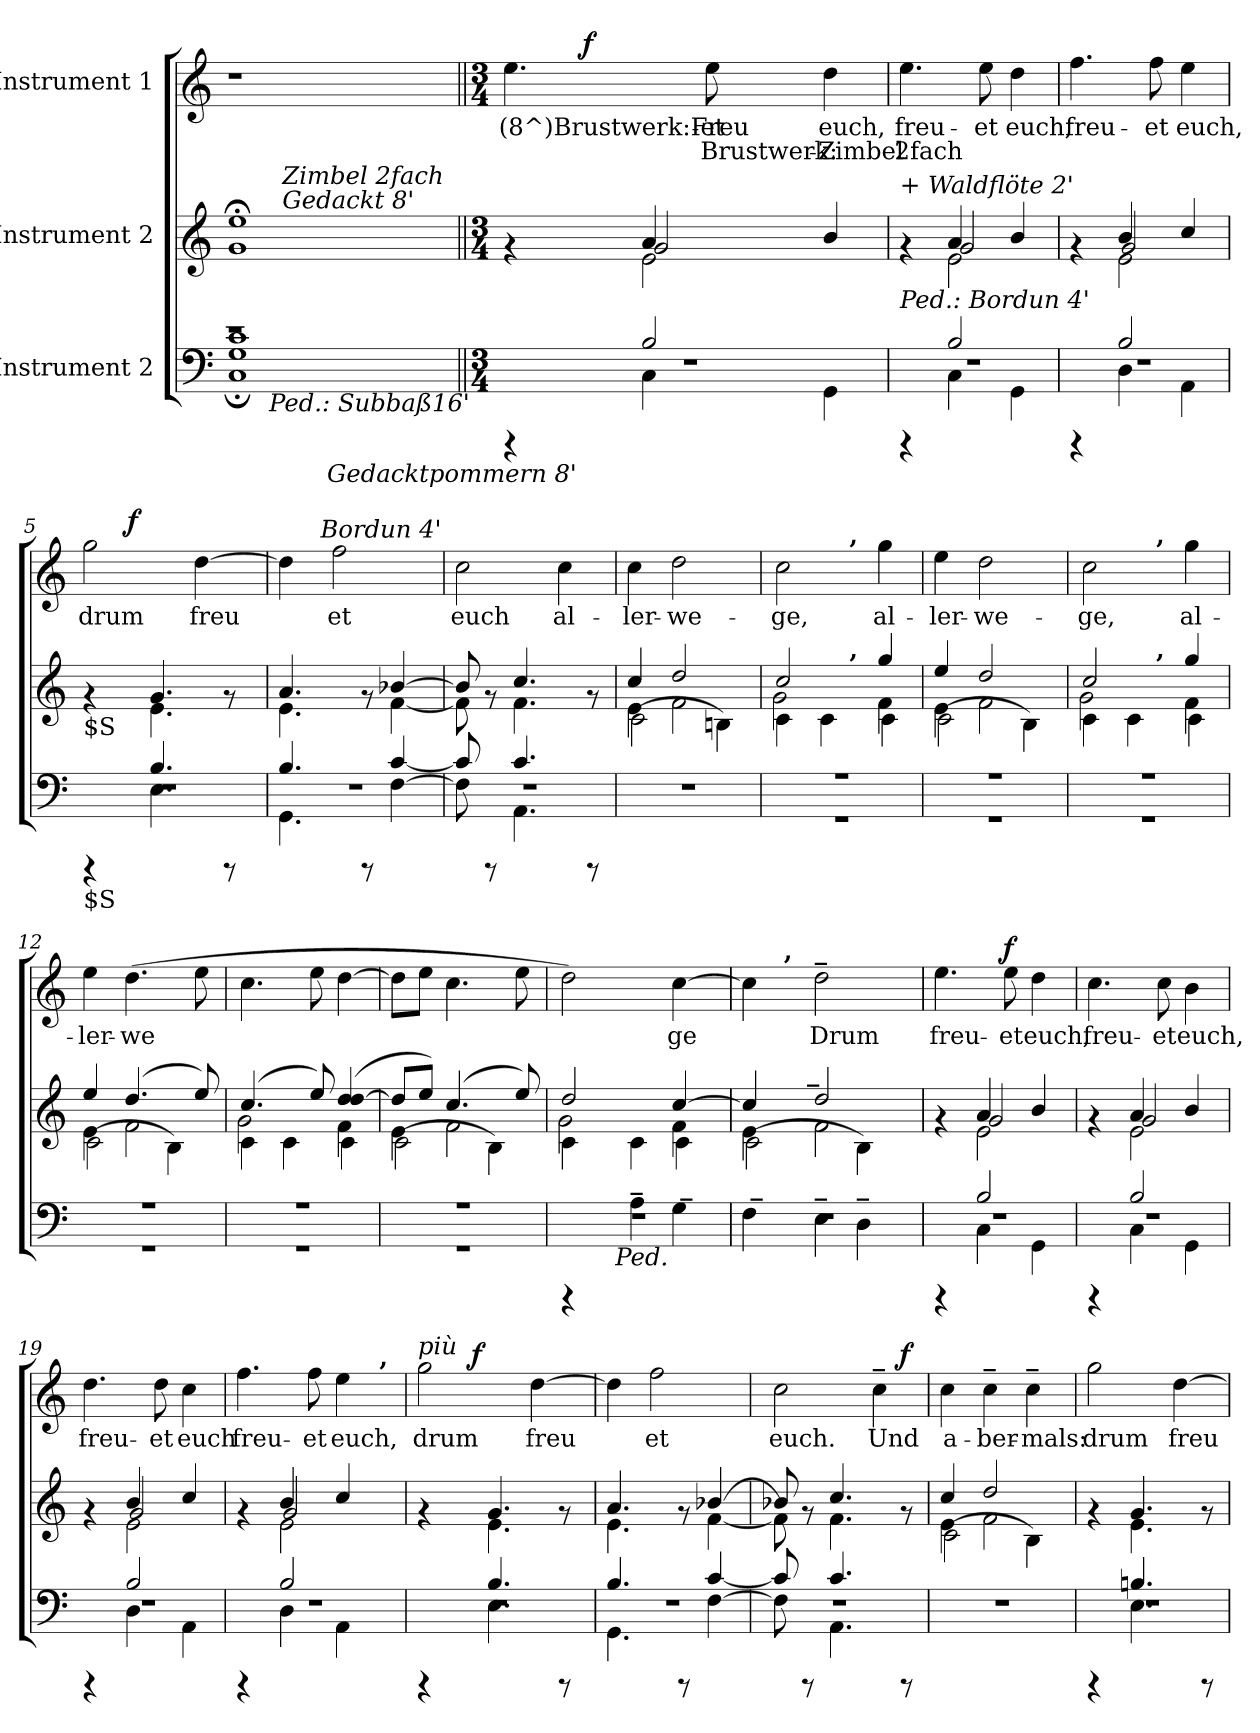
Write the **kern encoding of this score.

**kern	**kern	**kern	**text	**text	**dynam
*part3	*part2	*part1	*part1	*part1	*part1
*staff3	*staff2	*staff1	*staff1	*staff1	*staff1
*I"Instrument 2	*I"Instrument 2	*I"Instrument 1	*	*	*
!!LO:PB:g=z
*stria5	*stria5	*stria5	*	*	*
*clefF4	*clefG2	*clefG2	*	*	*
*k[]	*k[]	*k[]	*	*	*
*C:	*C:	*C:	*	*	*
=1	=1	=1	=1	=1	=1
*^	*^	*	*	*	*
*	*^	*	*	*	*	*	*
*	*	*^	*	*	*	*	*	*
1r	1c;< 1G;< 1C;<	8.ryy	4..ryy	1g;< 1ee;<	8..ryy	1r	.	.	.
!	!	!LO:TX:b:i:t=Ped.&colon; Subbaß16'	!	!	!	!	!	!	!
.	.	2ryy	.	.	.	.	.	.	.
!	!	!	!	!	!LO:TX:a:i:t=Gedackt 8'	!	!	!	!
!	!	!	!	!	!LO:TX:a:i:t=Zimbel 2fach	!	!	!	!
.	.	.	.	.	2ryy	.	.	.	.
!	!	!	!LO:TX:b:i:t=Gedacktpommern 8'	!	!	!	!	!	!
.	.	.	2ryy	.	.	.	.	.	.
.	.	4ryy	.	.	.	.	.	.	.
.	.	.	.	.	4ryy	.	.	.	.
.	.	16ryy	16ryy	.	.	.	.	.	.
.	.	.	.	.	32ryy	.	.	.	.
*v	*v	*v	*v	*	*	*	*	*	*
*	*v	*v	*	*	*	*
=2||	=2||	=2||	=2||	=2||	=2||
*M3/4	*M3/4	*M3/4	*	*	*
*	*	*MM72	*	*	*
*^	*^	*	*	*	*
*	*^	*	*^	*	*	*	*
*	*	*^	*	*	*	*	*	*	*
!	!	!	!	!	!	!	!LO:TX:a:t=(72)[ZeitmaßI]	!	!	!
!	!	!	!	!	!	!	!	!LO:LY:b:rj	!LO:LY:b:rj	!
*	*	*v	*v	*	*	*	*^	*	*	*
2.r	4rCCC	4ryy	4rf	4ryy	4ryy	4.ee\	8ryy	(8^)Brustwerk:Freu-	-	.
.	.	.	.	.	.	.	64ryy	.	.	.
!	!	!	!	!	!	!	!	!	!	!LO:DY:a
.	.	.	.	.	.	.	2ryy	.	.	f
.	2B/	4C\	4a/	2e\	2g/	.	.	.	.	.
!	!	!	!	!	!	!	!	!LO:LY:b:rj	!LO:LY:b:rj	!
.	.	.	.	.	.	8ee\	.	et	Brustwerk:-	.
!	!	!	!	!	!	!	!	!LO:LY:b:rj	!LO:LY:b:rj	!
.	.	4GG\	4b/	.	.	4dd\	.	-euch,	Zimbel	.
.	.	.	.	.	.	.	16..ryy	.	.	.
=3	=3	=3	=3	=3	=3	=3	=3	=3	=3	=3
!	!	!	!LO:TX:a:i:t=+ Waldflöte 2'	!	!	!	!	!	!	!
!	!	!	!LO:TX:b:i:t=Ped.&colon; Bordun 4'	!	!	!	!	!	!	!
!	!	!	!	!	!	!	!	!LO:LY:b:rj	!LO:LY:b:rj	!
*	*	*	*	*	*	*v	*v	*	*	*
2.r	4rCCC	4ryy	4rf	4ryy	4ryy	4.ee\	freu-	-2fach	.
.	2B/	4C\	4a/	2e\	2g/	.	.	.	.
!	!	!	!	!	!	!	!LO:LY:b:rj	!LO:LY:b:rj	!
.	.	.	.	.	.	8ee\	et	.	.
!	!	!	!	!	!	!	!LO:LY:b:rj	!LO:LY:b:rj	!
.	.	4GG\	4b/	.	.	4dd\	euch,	.	.
=4	=4	=4	=4	=4	=4	=4	=4	=4	=4
!	!	!	!	!	!	!	!LO:LY:b:rj	!	!
2.r	4rCCC	4ryy	4rf	4ryy	4ryy	4.ff\	freu-	.	.
.	2B/	4D\	4b/	2e\	2g/	.	.	.	.
!	!	!	!	!	!	!	!LO:LY:b:rj	!	!
.	.	.	.	.	.	8ff\	-et	.	.
!	!	!	!	!	!	!	!LO:LY:b:rj	!	!
.	.	4AA\	4cc/	.	.	4ee\	euch,	.	.
*	*	*	*	*v	*v	*	*	*	*
=5	=5	=5	=5	=5	=5	=5	=5	=5
!	!	!	!	!	!LO:TX:b:t=$S	!	!	!
!	!	!	!LO:TX:b:t=$S	!	!	!	!	!
!LO:TX:b:t=$S	!	!	!	!	!	!	!	!
!	!	!	!	!	!	!LO:LY:b:rj	!	!
*	*	*	*	*	*^	*	*	*
2.r	4rCCC	4ryy	4rf	4ryy	2gg\	8ryy	drum	.	.
.	.	.	.	.	.	32.ryy	.	.	.
!	!	!	!	!	!	!	!	!	!LO:DY:a
.	.	.	.	.	.	2ryy	.	.	f
.	4.B/	4.E\	4.g/	4.e\	.	.	.	.	.
!	!	!	!	!	!	!	!LO:LY:b:rj	!	!
.	.	.	.	.	[<4dd\	.	freu-	.	.
.	8rCCC	8ryy	8rf	8ryy	.	.	.	.	.
.	.	.	.	.	.	16ryy	.	.	.
.	.	.	.	.	.	64ryy	.	.	.
!!LO:LB:g=z	!!
=6	=6	=6	=6	=6	=6	=6	=6	=6	=6
!	!	!	!	!	!	!	!LO:LY:b:rj	!	!
2.r	4.B/	4.GG\	4.a/	4.e\	4dd\]	8..ryy	--	.	.
!	!	!	!	!	!	!LO:TX:a:i:t=Bordun 4'	!	!	!
.	.	.	.	.	.	2ryy	.	.	.
!	!	!	!	!	!	!	!LO:LY:b:rj	!	!
.	.	.	.	.	2ff\	.	-et	.	.
.	8rCCC	8ryy	8rf	8ryy	.	.	.	.	.
.	[>4c/	[<4F\	[>4b-X/	[<4f\	.	.	.	.	.
.	.	.	.	.	.	32ryy	.	.	.
=7	=7	=7	=7	=7	=7	=7	=7	=7	=7
!	!	!	!	!	!	!	!LO:LY:b:rj	!	!
*	*	*	*	*	*v	*v	*	*	*
2.r	8c/]	8F\]	8b-/]	8f\]	2cc\	euch	.	.
.	8rCCC	8ryy	8rf	8ryy	.	.	.	.
.	4.c/	4.AA\	4.cc/	4.f\	.	.	.	.
!	!	!	!	!	!	!LO:LY:b:rj	!	!
.	.	.	.	.	4cc\	al-	.	.
.	8rCCC	8ryy	8rf	8ryy	.	.	.	.
=8	=8	=8	=8	=8	=8	=8	=8	=8
*	*	*	*	*^	*	*	*	*
!	!	!	!	!	!	!	!LO:LY:b:rj	!	!
*	*v	*v	*	*	*	*	*	*	*
2.r	2.r	4cc/	4e\	(<2c\	4cc\	-ler-	.	.
!	!	!	!	!	!	!LO:LY:b:rj	!	!
.	.	2dd/	2f\	.	2dd\	-we-	.	.
.	.	.	.	4Bn\)	.	.	.	.
=9	=9	=9	=9	=9	=9	=9	=9	=9
!	!	!	!	!	!	!LO:LY:b:rj	!	!
*	*	*	*	*^	*^	*	*	*
2.r	2.r	2cc/	4c\	2g\	4.ryy	2cc\	4.ryy	-ge,	.	.
.	.	.	4c\	.	.	.	.	.	.	.
!	!	!	!	!	!	!	!LO:TX:a:B:t=,	!	!	!
!	!	!	!	!	!LO:TX:a:B:t=,	!	!	!	!	!
.	.	.	.	.	4.ryy	.	4.ryy	.	.	.
!	!	!	!	!	!	!	!	!LO:LY:b:rj	!	!
.	.	4gg/	4f\	4c\	.	4gg\	.	al-	.	.
=10	=10	=10	=10	=10	=10	=10	=10	=10	=10	=10
!	!	!	!	!	!	!	!	!LO:LY:b:rj	!	!
*	*	*	*	*v	*v	*	*	*	*	*
*	*	*	*	*	*v	*v	*	*	*
2.r	2.r	4ee/	4e\	(<2c\	4ee\	-ler-	.	.
!	!	!	!	!	!	!LO:LY:b:rj	!	!
.	.	2dd/	2f\	.	2dd\	-we-	.	.
.	.	.	.	4B\)	.	.	.	.
=11	=11	=11	=11	=11	=11	=11	=11	=11
!	!	!	!	!	!	!LO:LY:b:rj	!	!
*	*	*	*	*^	*^	*	*	*
2.r	2.r	2cc/	4c\	2g\	4.ryy	2cc\	4.ryy	-ge,	.	.
.	.	.	4c\	.	.	.	.	.	.	.
!	!	!	!	!	!	!	!LO:TX:a:B:t=,	!	!	!
!	!	!	!	!	!LO:TX:a:B:t=,	!	!	!	!	!
.	.	.	.	.	4.ryy	.	4.ryy	.	.	.
!	!	!	!	!	!	!	!	!LO:LY:b:rj	!	!
.	.	4gg/	4f\	4c\	.	4gg\	.	al-	.	.
!!LO:LB:g=z
=12	=12	=12	=12	=12	=12	=12	=12	=12	=12	=12
!	!	!	!	!	!	!	!	!LO:LY:b:rj	!	!
*	*	*	*	*v	*v	*	*	*	*	*
*	*	*	*	*	*v	*v	*	*	*
2.r	2.r	4ee/	4e\	(<2c\	4ee\	-ler-	.	.
!	!	!	!	!	!	!LO:LY:b:rj	!	!
.	.	(>4.dd/	2f\	.	(>4.dd\	-we-	.	.
.	.	.	.	4B\)	.	.	.	.
!	!	!	!	!	!	!LO:LY:b:rj	!	!
.	.	8ee/)	.	.	8ee\	--	.	.
=13	=13	=13	=13	=13	=13	=13	=13	=13
!	!	!	!	!	!	!LO:LY:b:rj	!	!
2.r	2.r	(>4.cc/	4c\	2g\	4.cc\	--	.	.
.	.	.	4c\	.	.	.	.	.
!	!	!	!	!	!	!LO:LY:b:rj	!	!
.	.	8ee/)	.	.	8ee\	--	.	.
!	!	!	!	!	!	!LO:LY:b:rj	!	!
.	.	(>4dd/ [>4dd/	4f\	4c\	[>4dd\	--	.	.
=14	=14	=14	=14	=14	=14	=14	=14	=14
!	!	!	!	!	!	!LO:LY:b:rj	!	!
2.r	2.r	8dd/L]	4e\	(<2c\	8dd\L]	--	.	.
!	!	!	!	!	!	!LO:LY:b:rj	!	!
.	.	8ee/J)	.	.	8ee\J	--	.	.
!	!	!	!	!	!	!LO:LY:b:rj	!	!
.	.	(>4.cc/	2f\	.	4.cc\	--	.	.
.	.	.	.	4B\)	.	.	.	.
!	!	!	!	!	!	!LO:LY:b:rj	!	!
.	.	8ee/)	.	.	8ee\	--	.	.
=15	=15	=15	=15	=15	=15	=15	=15	=15
!	!	!	!	!	!	!LO:LY:b:rj	!	!
*^	*^	*	*	*	*	*	*	*
2.r	4rCCC	8ryy	2ryy	2dd/	4c\	2g\	2dd\)	--	.	.
.	.	16ryy	.	.	.	.	.	.	.	.
.	.	64ryy	.	.	.	.	.	.	.	.
!	!	!LO:TX:b:i:t=Ped.	!	!	!	!	!	!	!	!
.	.	2ryy	.	.	.	.	.	.	.	.
!	!LO:TX:a:B:t=_	!	!	!	!	!	!	!	!	!
.	4A\	.	.	.	4c\	.	.	.	.	.
!	!	!	!	!	!	!	!	!LO:LY:b:rj	!	!
.	4G\	.	64ryy	[>4cc/	4f\	4c\	[>4cc\	-ge	.	.
!	!	!	!LO:TX:a:B:t=_	!	!	!	!	!	!	!
.	.	.	8...ryy	.	.	.	.	.	.	.
.	.	32.ryy	.	.	.	.	.	.	.	.
=16	=16	=16	=16	=16	=16	=16	=16	=16	=16	=16
!	!	!	!	!	!	!	!	!LO:LY:b:rj	!	!
*	*	*v	*v	*	*	*^	*^	*	*	*
2.r	4F\	64ryy	4cc/]	4e\	(<2c\	8...ryy	4cc\]	8ryy	.	.	.
!	!	!LO:TX:a:B:t=_	!	!	!	!	!	!	!	!	!
.	.	2ryy	.	.	.	.	.	.	.	.	.
.	.	.	.	.	.	.	.	64ryy	.	.	.
!	!	!	!	!	!	!	!	!LO:TX:a:B:t=,	!	!	!
.	.	.	.	.	.	.	.	2ryy	.	.	.
!	!	!	!	!	!	!LO:TX:a:B:t=_	!	!	!	!	!
.	.	.	.	.	.	2ryy	.	.	.	.	.
!	!	!	!	!	!	!	!LO:TX:a:B:t=_	!	!	!	!
!	!LO:TX:a:B:t=_	!	!	!	!	!	!	!	!	!	!
!	!	!	!	!	!	!	!	!	!LO:LY:b:rj	!	!
.	4E\	.	2dd/	2f\	.	.	2dd\	.	Drum	.	.
!	!LO:TX:a:B:t=_	!	!	!	!	!	!	!	!	!	!
.	4D\	.	.	.	4B\)	.	.	.	.	.	.
.	.	8...ryy	.	.	.	.	.	.	.	.	.
.	.	.	.	.	.	.	.	16..ryy	.	.	.
.	.	.	.	.	.	64ryy	.	.	.	.	.
!!LO:PB:g=z
=17	=17	=17	=17	=17	=17	=17	=17	=17	=17	=17	=17
!	!	!	!	!	!	!	!LO:TX:a:i:t=poco	!	!	!	!
!	!	!	!	!	!	!	!	!	!LO:LY:b:rj	!	!
*	*	*	*	*	*v	*v	*	*	*	*	*
*	*	*	*	*	*	*v	*v	*	*	*
2.r	4rCCC	4ryy	4rf	4ryy	4ryy	4.ee\	freu-	.	.
.	2B/	4C\	4a/	2e\	2g/	.	.	.	.
!	!	!	!	!	!	!	!LO:LY:b:rj	!	!LO:DY:a
.	.	.	.	.	.	8ee\	-et	.	f
!	!	!	!	!	!	!	!LO:LY:b:rj	!	!
.	.	4GG\	4b/	.	.	4dd\	euch,	.	.
=18	=18	=18	=18	=18	=18	=18	=18	=18	=18
!	!	!	!	!	!	!	!LO:LY:b:rj	!	!
2.r	4rCCC	4ryy	4rf	4ryy	4ryy	4.cc\	freu-	.	.
.	2B/	4C\	4a/	2e\	2g/	.	.	.	.
!	!	!	!	!	!	!	!LO:LY:b:rj	!	!
.	.	.	.	.	.	8cc\	-et	.	.
!	!	!	!	!	!	!	!LO:LY:b:rj	!	!
.	.	4GG\	4b/	.	.	4b\	euch,	.	.
=19	=19	=19	=19	=19	=19	=19	=19	=19	=19
!	!	!	!	!	!	!	!LO:LY:b:rj	!	!
2.r	4rCCC	4ryy	4rf	4ryy	4ryy	4.dd\	freu-	.	.
.	2B/	4D\	4b/	2e\	2g/	.	.	.	.
!	!	!	!	!	!	!	!LO:LY:b:rj	!	!
.	.	.	.	.	.	8dd\	-et	.	.
!	!	!	!	!	!	!	!LO:LY:b:rj	!	!
.	.	4AA\	4cc/	.	.	4cc\	euch	.	.
=20	=20	=20	=20	=20	=20	=20	=20	=20	=20
!	!	!	!	!	!	!	!LO:LY:b:rj	!	!
*	*	*	*	*	*	*^	*	*	*
2.r	4rCCC	4ryy	4rf	4ryy	4ryy	4.ff\	2ryy	freu-	.	.
.	2B/	4D\	4b/	2e\	2g/	.	.	.	.	.
!	!	!	!	!	!	!	!	!LO:LY:b:rj	!	!
.	.	.	.	.	.	8ff\	.	-et	.	.
!	!	!	!	!	!	!	!	!LO:LY:b:rj	!	!
.	.	4AA\	4cc/	.	.	4ee\	8ryy	euch,	.	.
.	.	.	.	.	.	.	32.ryy	.	.	.
!	!	!	!	!	!	!	!LO:TX:a:B:t=,	!	!	!
.	.	.	.	.	.	.	16ryy	.	.	.
.	.	.	.	.	.	.	64ryy	.	.	.
=21	=21	=21	=21	=21	=21	=21	=21	=21	=21	=21
!	!	!	!	!	!	!LO:TX:a:i:t=più	!	!	!	!
!	!	!	!	!	!	!	!	!LO:LY:b:rj	!	!
*	*	*	*	*v	*v	*	*	*	*	*
2.r	4rCCC	4ryy	4rf	4ryy	2gg\	8ryy	drum	.	.
.	.	.	.	.	.	16ryy	.	.	.
.	.	.	.	.	.	64ryy	.	.	.
!	!	!	!	!	!	!	!	!	!LO:DY:a
.	.	.	.	.	.	2ryy	.	.	f
.	4.B/	4.E\	4.g/	4.e\	.	.	.	.	.
!	!	!	!	!	!	!	!LO:LY:b:rj	!	!
.	.	.	.	.	[>4dd\	.	freu-	.	.
.	8rCCC	8ryy	8rf	8ryy	.	.	.	.	.
.	.	.	.	.	.	32.ryy	.	.	.
=22	=22	=22	=22	=22	=22	=22	=22	=22	=22
!	!	!	!	!	!	!	!LO:LY:b:rj	!	!
*	*	*	*	*	*v	*v	*	*	*
2.r	4.B/	4.GG\	4.a/	4.e\	4dd\]	--	.	.
!	!	!	!	!	!	!LO:LY:b:rj	!	!
.	.	.	.	.	2ff\	-et	.	.
.	8rCCC	8ryy	8rf	8ryy	.	.	.	.
.	[>4c/	[>4F\	[>4b-X/	[>4f\	.	.	.	.
!!LO:PB:g=z
=23	=23	=23	=23	=23	=23	=23	=23	=23
!	!	!	!	!	!	!LO:LY:b:rj	!	!
*	*	*	*	*	*^	*	*	*
2.r	8c/]	8F\]	8b-X/]	8f\]	2cc\	2ryy	euch.	.	.
.	8rCCC	8ryy	8rf	8ryy	.	.	.	.	.
.	4.c/	4.AA\	4.cc/	4.f\	.	.	.	.	.
!	!	!	!	!	!LO:TX:a:B:t=_	!	!	!	!
!	!	!	!	!	!	!	!LO:LY:b:rj	!	!
.	.	.	.	.	4cc\	8ryy	Und	.	.
!	!	!	!	!	!	!	!	!	!LO:DY:a
.	8rCCC	8ryy	8rf	8ryy	.	8ryy	.	.	f
=24	=24	=24	=24	=24	=24	=24	=24	=24	=24
*	*	*	*	*^	*	*	*	*	*
!	!	!	!	!	!	!LO:TX:a:B:t=_	!	!	!	!
!	!	!	!	!	!	!	!	!LO:LY:b:rj	!	!
*	*v	*v	*	*	*	*v	*v	*	*	*
2.r	2.r	4cc/	4e\	(<2c\	4cc\	a-	.	.
!	!	!	!	!	!LO:TX:a:B:t=_	!	!	!
!	!	!	!	!	!	!LO:LY:b:rj	!	!
.	.	2dd/	2f\	.	4cc\	-ber-	.	.
!	!	!	!	!	!LO:TX:a:B:t=_	!	!	!
!	!	!	!	!	!	!LO:LY:b:rj	!	!
.	.	.	.	4B\)	4cc\	-mals:	.	.
=25	=25	=25	=25	=25	=25	=25	=25	=25
*	*^	*	*	*	*	*	*	*
!	!	!	!	!	!	!	!LO:LY:b:rj	!	!
*	*	*	*	*v	*v	*	*	*	*
2.r	4rCCC	4ryy	4rf	4ryy	2gg\	drum	.	.
.	4.Bn/	4.E\	4.g/	4.e\	.	.	.	.
!	!	!	!	!	!	!LO:LY:b:rj	!	!
.	.	.	.	.	[>4dd\	freu-	.	.
.	8rCCC	8ryy	8rf	8ryy	.	.	.	.
*v	*v	*v	*	*	*	*	*	*
*	*v	*v	*	*	*	*
=	=	=	=	=	=
*-	*-	*-	*-	*-	*-
